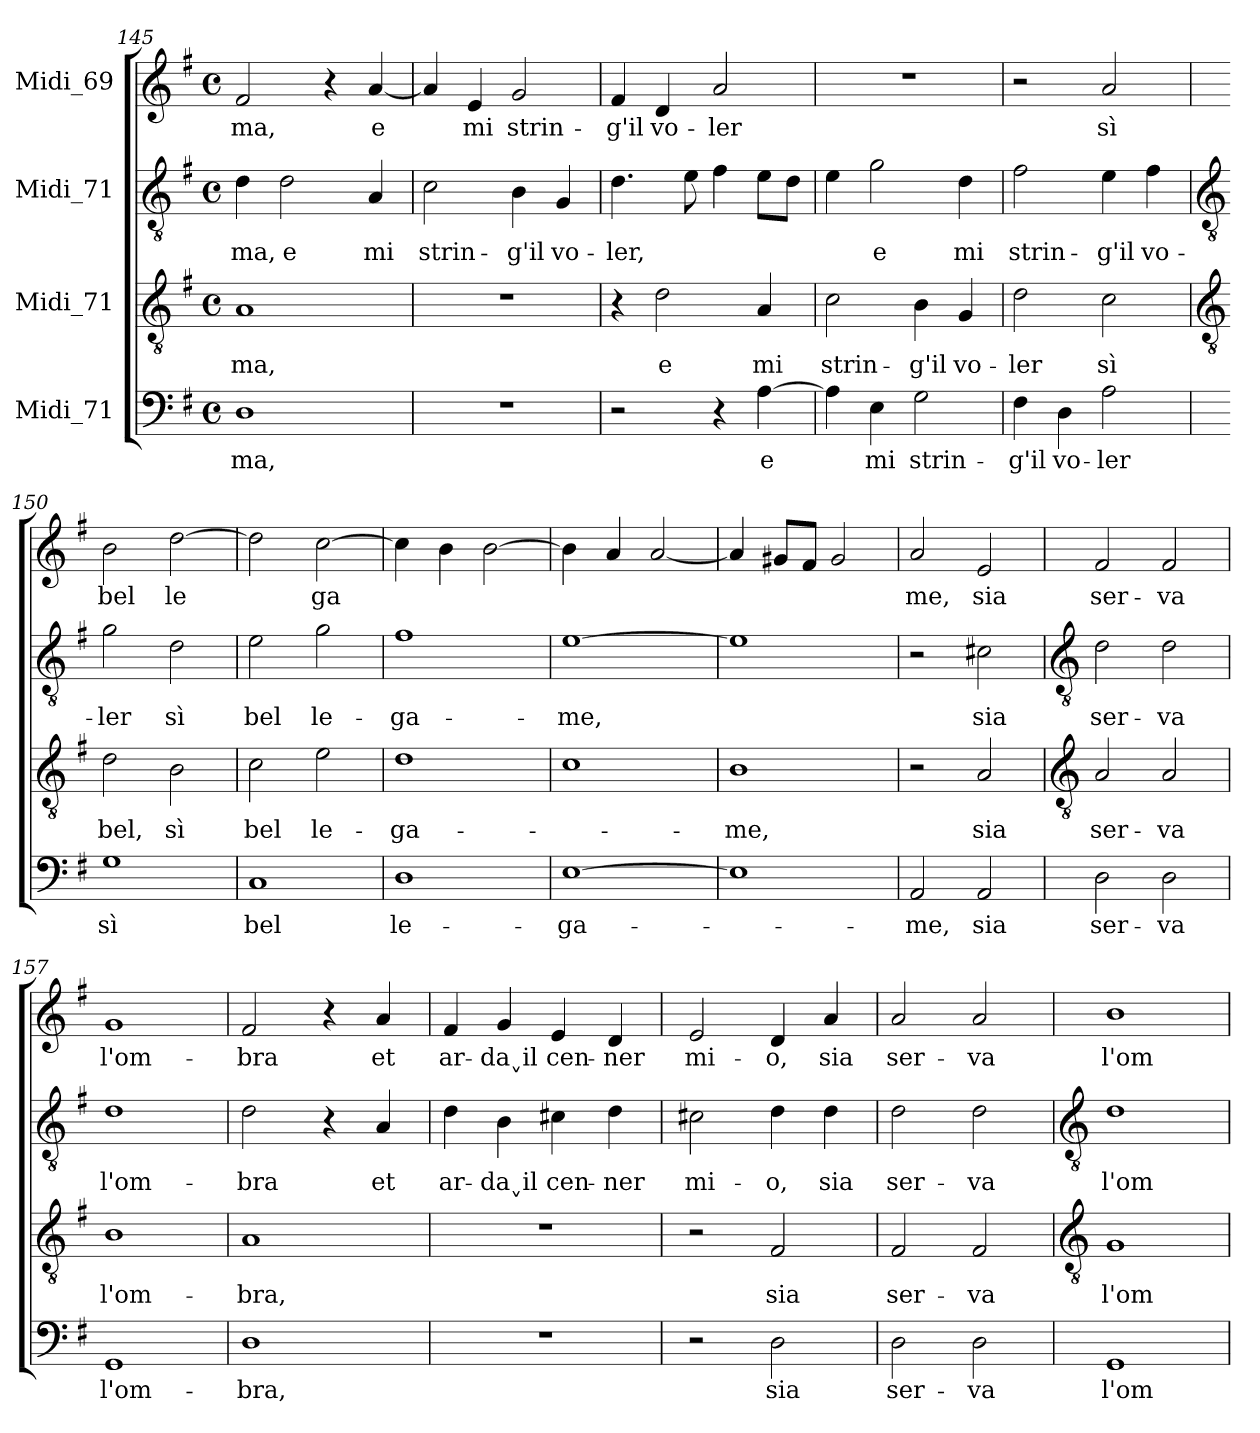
**kern	**text	**kern	**text	**kern	**text	**kern	**text
*part4	*part4	*part3	*part3	*part2	*part2	*part1	*part1
*staff4	*staff4	*staff3	*staff3	*staff2	*staff2	*staff1	*staff1
*I"Midi_71	*	*I"Midi_71	*	*I"Midi_71	*	*I"Midi_69	*
*clefF4	*	*clefGv2	*	*clefGv2	*	*clefG2	*
*k[f#]	*	*k[f#]	*	*k[f#]	*	*k[f#]	*
*G:	*	*G:	*	*G:	*	*G:	*
*M4/4	*	*M4/4	*	*M4/4	*	*M4/4	*
*met(c)	*	*met(c)	*	*met(c)	*	*met(c)	*
=145	=145	=145	=145	=145	=145	=145	=145
!	!LO:LY:b	!	!LO:LY:b	!	!LO:LY:b	!	!LO:LY:b
1D	-ma,	1A	ma,	4d	ma,	2f#	ma,
!	!	!	!	!	!LO:LY:b	!	!
.	.	.	.	2d	e	.	.
.	.	.	.	.	.	4r	.
!	!	!	!	!	!LO:LY:b	!	!LO:LY:b
.	.	.	.	4A	mi	[4a	e
=146	=146	=146	=146	=146	=146	=146	=146
!	!	!	!	!	!LO:LY:b	!	!
1r	.	1r	.	2c	strin-	4a]	.
!	!	!	!	!	!	!	!LO:LY:b
.	.	.	.	.	.	4e	mi
!	!	!	!	!	!LO:LY:b	!	!LO:LY:b
.	.	.	.	4B	-g'il	2g	strin-
!	!	!	!	!	!LO:LY:b	!	!
.	.	.	.	4G	vo-	.	.
=147	=147	=147	=147	=147	=147	=147	=147
!	!	!	!	!	!LO:LY:b	!	!LO:LY:b
2r	.	4r	.	4.d	-ler,	4f#	-g'il
!	!	!	!LO:LY:b	!	!	!	!LO:LY:b
.	.	2d	e	.	.	4d	vo-
.	.	.	.	8e	.	.	.
!	!	!	!	!	!	!	!LO:LY:b
4r	.	.	.	4f#	.	2a	-ler
!	!LO:LY:b	!	!LO:LY:b	!	!	!	!
[4A	e	4A	mi	8eL	.	.	.
.	.	.	.	8dJ	.	.	.
=148	=148	=148	=148	=148	=148	=148	=148
!	!	!	!LO:LY:b	!	!	!	!
4A]	.	2c	strin-	4e	.	1r	.
!	!LO:LY:b	!	!	!	!LO:LY:b	!	!
4E	mi	.	.	2g	e	.	.
!	!LO:LY:b	!	!LO:LY:b	!	!	!	!
2G	strin-	4B	-g'il	.	.	.	.
!	!	!	!LO:LY:b	!	!LO:LY:b	!	!
.	.	4G	vo-	4d	mi	.	.
=149	=149	=149	=149	=149	=149	=149	=149
!	!LO:LY:b	!	!LO:LY:b	!	!LO:LY:b	!	!
4F#	-g'il	2d	-ler	2f#	strin-	2r	.
!	!LO:LY:b	!	!	!	!	!	!
4D	vo-	.	.	.	.	.	.
!	!LO:LY:b	!	!LO:LY:b	!	!LO:LY:b	!	!LO:LY:b
2A	-ler	2c	sì	4e	-g'il	2a	sì
!	!	!	!	!	!LO:LY:b	!	!
.	.	.	.	4f#	vo-	.	.
!!LO:LB:g=z
=150	=150	=150	=150	=150	=150	=150	=150
*	*	*clefGv2	*	*clefGv2	*	*	*
!	!LO:LY:b	!	!LO:LY:b	!	!LO:LY:b	!	!LO:LY:b
1G	sì	2d	bel,	2g	-ler	2b	bel
!	!	!	!LO:LY:b	!	!LO:LY:b	!	!LO:LY:b
.	.	2B	sì	2d	sì	[2dd	le
=151	=151	=151	=151	=151	=151	=151	=151
!	!LO:LY:b	!	!LO:LY:b	!	!LO:LY:b	!	!
1C	bel	2c	bel	2e	bel	2dd]	.
!	!	!	!LO:LY:b	!	!LO:LY:b	!	!LO:LY:b
.	.	2e	le-	2g	le-	[2cc	ga
=152	=152	=152	=152	=152	=152	=152	=152
!	!LO:LY:b	!	!LO:LY:b	!	!LO:LY:b	!	!
1D	le-	1d	-ga-	1f#	-ga-	4cc]	.
.	.	.	.	.	.	4b	.
.	.	.	.	.	.	[2b	.
=153	=153	=153	=153	=153	=153	=153	=153
!	!LO:LY:b	!	!	!	!LO:LY:b	!	!
[1E	-ga-	1c	.	[1e	-me,	4b]	.
.	.	.	.	.	.	4a	.
.	.	.	.	.	.	[2a	.
=154	=154	=154	=154	=154	=154	=154	=154
!	!	!	!LO:LY:b	!	!	!	!
1E]	.	1B	-me,	1e]	.	4a]	.
.	.	.	.	.	.	8g#XL	.
.	.	.	.	.	.	8f#J	.
.	.	.	.	.	.	2g#	.
=155	=155	=155	=155	=155	=155	=155	=155
!	!LO:LY:b	!	!	!	!	!	!LO:LY:b
2AA	-me,	2r	.	2r	.	2a	me,
!	!LO:LY:b	!	!LO:LY:b	!	!LO:LY:b	!	!LO:LY:b
2AA	sia	2A	sia	2c#X	sia	2e	sia
!!LO:LB:g=z
=156	=156	=156	=156	=156	=156	=156	=156
*	*	*clefGv2	*	*clefGv2	*	*	*
!	!LO:LY:b	!	!LO:LY:b	!	!LO:LY:b	!	!LO:LY:b
2D	ser-	2A	ser-	2d	ser-	2f#	ser-
!	!LO:LY:b	!	!LO:LY:b	!	!LO:LY:b	!	!LO:LY:b
2D	-va	2A	-va	2d	-va	2f#	-va
=157	=157	=157	=157	=157	=157	=157	=157
!	!LO:LY:b	!	!LO:LY:b	!	!LO:LY:b	!	!LO:LY:b
1GG	l'om-	1B	l'om-	1d	l'om-	1g	l'om-
=158	=158	=158	=158	=158	=158	=158	=158
!	!LO:LY:b	!	!LO:LY:b	!	!LO:LY:b	!	!LO:LY:b
1D	-bra,	1A	-bra,	2d	-bra	2f#	-bra
.	.	.	.	4r	.	4r	.
!	!	!	!	!	!LO:LY:b	!	!LO:LY:b
.	.	.	.	4A	et	4a	et
=159	=159	=159	=159	=159	=159	=159	=159
!	!	!	!	!	!LO:LY:b	!	!LO:LY:b
1r	.	1r	.	4d	ar-	4f#	ar-
!	!	!	!	!	!LO:LY:b	!	!LO:LY:b
.	.	.	.	4B	-daˬil	4g	-daˬil
!	!	!	!	!	!LO:LY:b	!	!LO:LY:b
.	.	.	.	4c#X	cen-	4e	cen-
!	!	!	!	!	!LO:LY:b	!	!LO:LY:b
.	.	.	.	4d	-ner	4d	-ner
=160	=160	=160	=160	=160	=160	=160	=160
!	!	!	!	!	!LO:LY:b	!	!LO:LY:b
2r	.	2r	.	2c#X	mi-	2e	mi-
!	!LO:LY:b	!	!LO:LY:b	!	!LO:LY:b	!	!LO:LY:b
2D	sia	2F#	sia	4d	-o,	4d	-o,
!	!	!	!	!	!LO:LY:b	!	!LO:LY:b
.	.	.	.	4d	sia	4a	sia
=161	=161	=161	=161	=161	=161	=161	=161
!	!LO:LY:b	!	!LO:LY:b	!	!LO:LY:b	!	!LO:LY:b
2D	ser-	2F#	ser-	2d	ser-	2a	ser-
!	!LO:LY:b	!	!LO:LY:b	!	!LO:LY:b	!	!LO:LY:b
2D	-va	2F#	-va	2d	-va	2a	-va
!!LO:LB:g=z
=162	=162	=162	=162	=162	=162	=162	=162
*	*	*clefGv2	*	*clefGv2	*	*	*
!	!LO:LY:b	!	!LO:LY:b	!	!LO:LY:b	!	!LO:LY:b
1GG	l'om-	1G	l'om-	1d	l'om-	1b	l'om-
=	=	=	=	=	=	=	=
*-	*-	*-	*-	*-	*-	*-	*-
